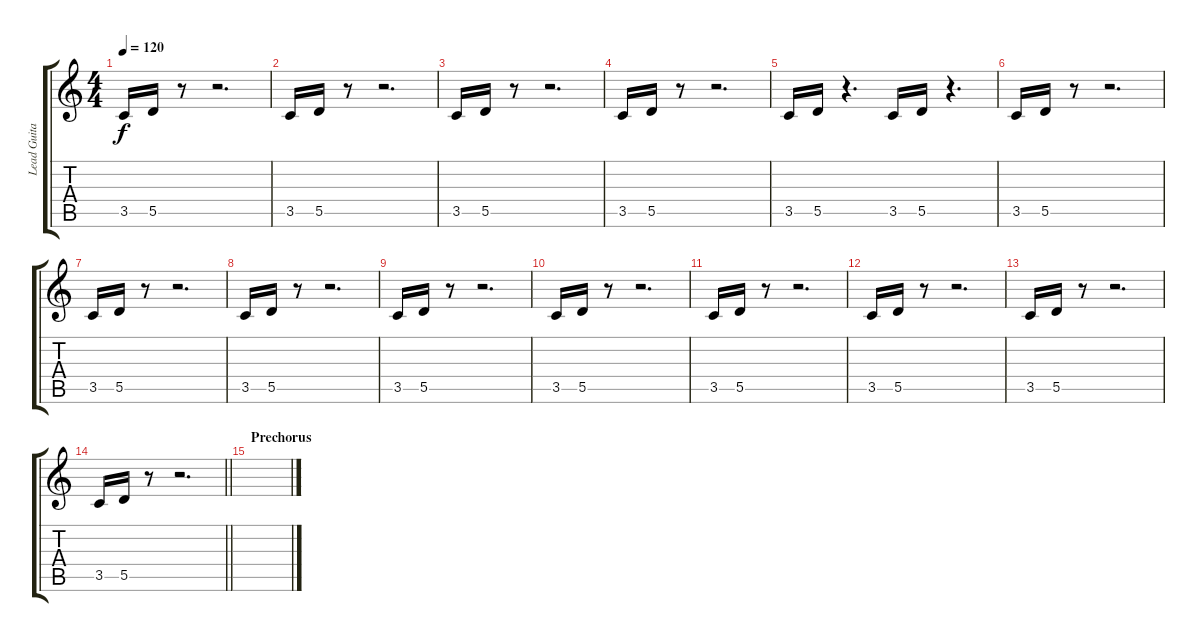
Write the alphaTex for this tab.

\track ("Lead Guitar" "Lead Guita") {instrument distortionguitar}
\staff {score tabs}
\tuning (E4 B3 G3 D3 A2 E2) {hide}
\ts (4 4)
\tempo 120
\clef g2
\ks c
3.5.16{dy f} 5.5.16 r.8 r.2{d} |
3.5.16 5.5.16 r.8 r.2{d} |
3.5.16 5.5.16 r.8 r.2{d} |
3.5.16 5.5.16 r.8 r.2{d} |
3.5.16 5.5.16 r.4{d} 3.5.16 5.5.16 r.4{d} |
3.5.16 5.5.16 r.8 r.2{d} |
3.5.16 5.5.16 r.8 r.2{d} |
3.5.16 5.5.16 r.8 r.2{d} |
3.5.16 5.5.16 r.8 r.2{d} |
3.5.16 5.5.16 r.8 r.2{d} |
3.5.16 5.5.16 r.8 r.2{d} |
3.5.16 5.5.16 r.8 r.2{d} |
3.5.16 5.5.16 r.8 r.2{d} |
\barLineRight lightlight
3.5.16 5.5.16 r.8 r.2{d} |
\section ("" "Prechorus")
